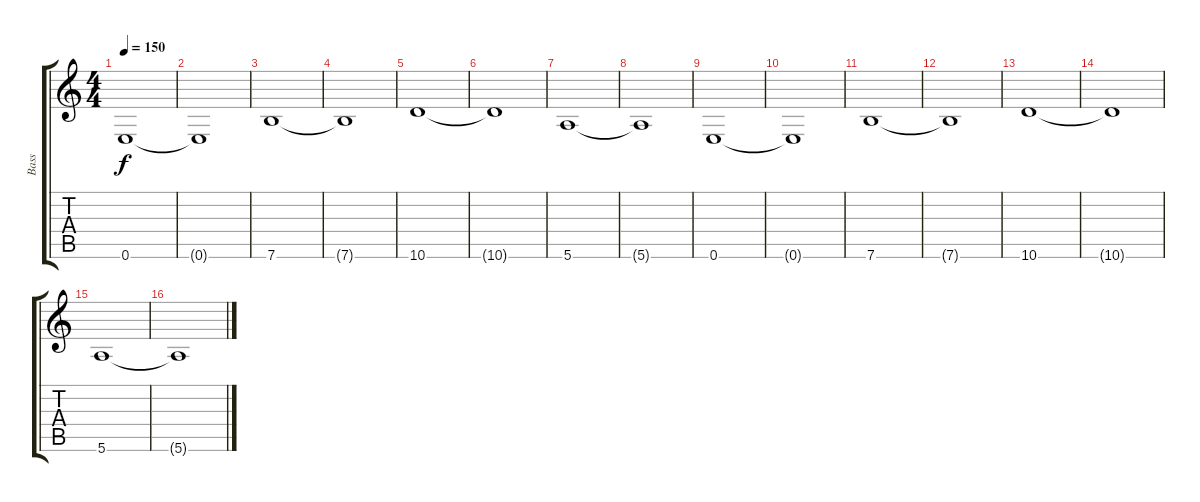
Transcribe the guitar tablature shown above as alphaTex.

\track ("Bass" "Bass") {instrument electricbassfinger}
\staff {score tabs}
\tuning (E4 B3 G3 D3 A2 E2) {hide}
\ts (4 4)
\tempo 150
\clef g2
\ks c
0.6.1{dy f} |
0.6{t}.1 |
7.6.1 |
7.6{t}.1 |
10.6.1 |
10.6{t}.1 |
5.6.1 |
5.6{t}.1 |
0.6.1 |
0.6{t}.1 |
7.6.1 |
7.6{t}.1 |
10.6.1 |
10.6{t}.1 |
5.6.1 |
5.6{t}.1
